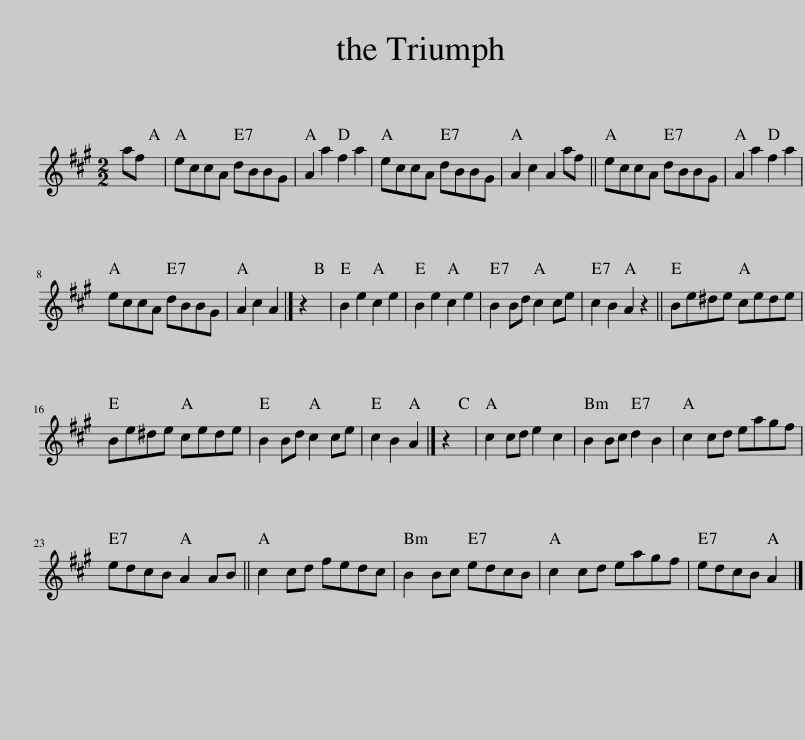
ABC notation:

X:1
L:1/8
M:2/2
I:linebreak $
K:A
V:1 treble
V:1
 af | eccA dBBG | A2 a2 f2 a2 | eccA dBBG | A2 c2 A2 af || %5
 eccA dBBG | A2 a2 f2 a2 |$ eccA dBBG | A2 c2 A2 |] z2 | %10
 B2 e2 c2 e2 | B2 e2 c2 e2 | B2 Bd c2 ce | c2 B2 A2 z2 || Be^de cede |$ %15
 Be^de cede | B2 Bd c2 ce | c2 B2 A2 |] z2 | c2 cd e2 c2 | %20
 B2 Bc d2 B2 | c2 cd eagf |$ edcB A2 AB || c2 cd fedc | B2 Bc edcB | %25
 c2 cd eagf | edcB A2 |] %27
